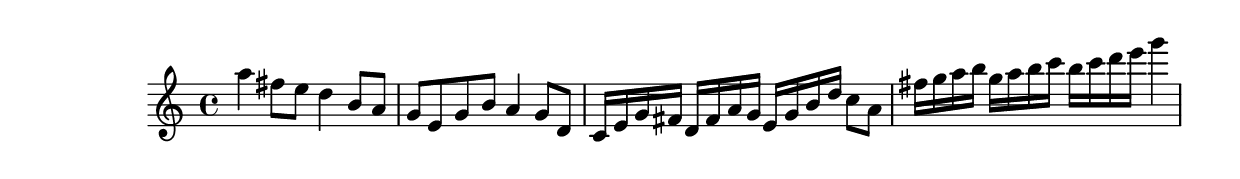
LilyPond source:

\include "italiano.ly"
\score{
  <<
  \transpose do do' {
    
    la'4 fad'8 mi'  re'4  si8 la|
    sol8 mi  sol si  la4   sol8 re|

    do16 mi sol fad  re fad la sol  mi sol si re' do'8 la|
    fad'16 sol' la' si'  sol' la' si' do''  si' do'' re'' mi''  sol''4| 

    }
>>
  \midi{
    \context {
      \Score tempoWholesPerMinute = #(ly:make-moment 120 4)
    }
%    \tempo 4=90
  }
  \layout{}
}
